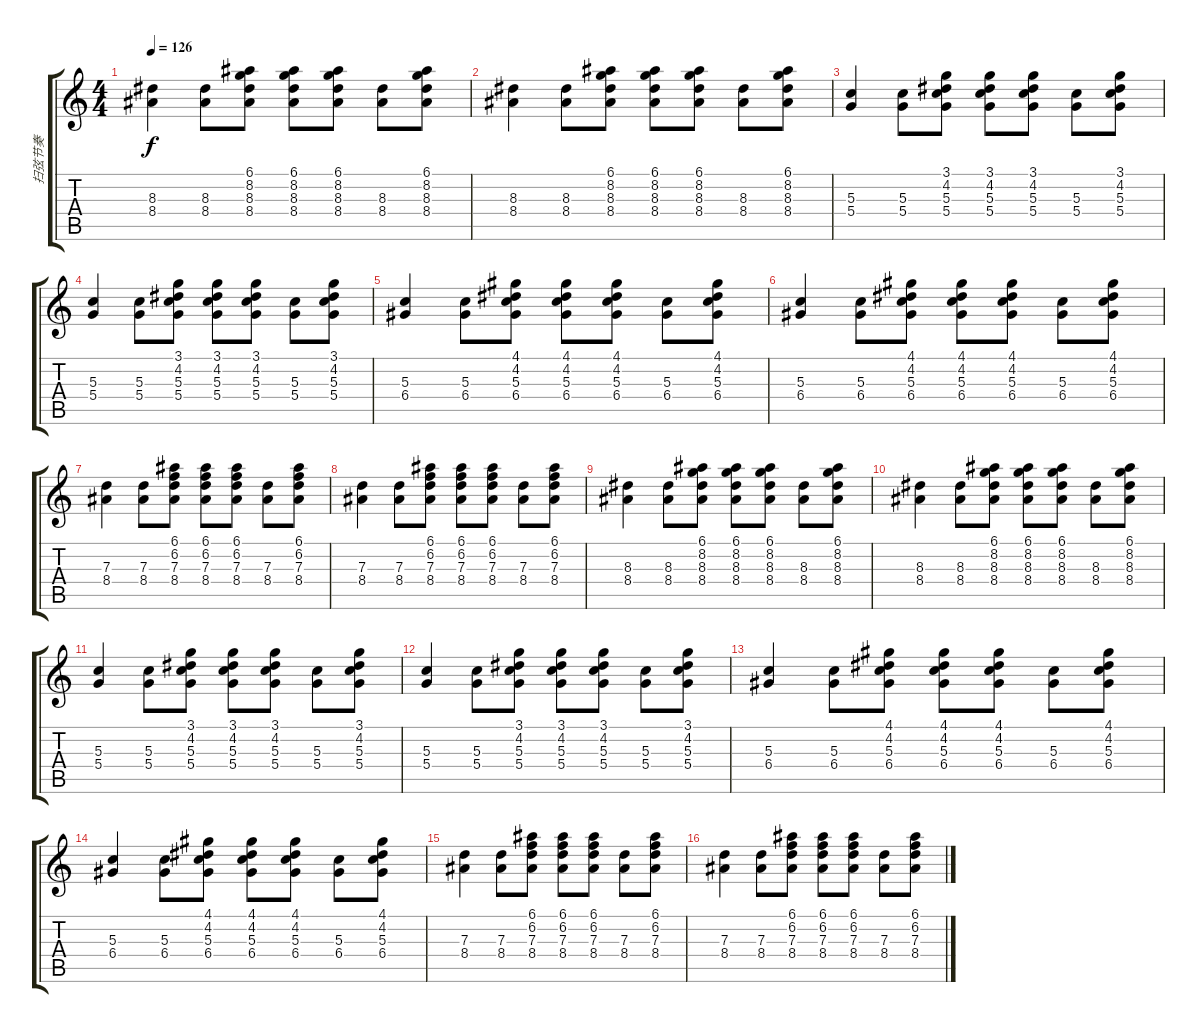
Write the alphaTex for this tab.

\track ("扫弦节奏" "扫弦节奏") {instrument acousticguitarsteel}
\staff {score tabs}
\tuning (E4 B3 G3 D3 A2 E2) {hide}
\ts (4 4)
\tempo 126
\clef g2
\ks c
(8.3 8.4).4{dy f} (8.3 8.4).8 (6.1 8.2 8.3 8.4).8 (6.1 8.2 8.3 8.4).8 (6.1 8.2 8.3 8.4).8 (8.3 8.4).8 (6.1 8.2 8.3 8.4).8 |
(8.3 8.4).4 (8.3 8.4).8 (6.1 8.2 8.3 8.4).8 (6.1 8.2 8.3 8.4).8 (6.1 8.2 8.3 8.4).8 (8.3 8.4).8 (6.1 8.2 8.3 8.4).8 |
(5.3 5.4).4 (5.3 5.4).8 (3.1 4.2 5.3 5.4).8 (3.1 4.2 5.3 5.4).8 (3.1 4.2 5.3 5.4).8 (5.3 5.4).8 (3.1 4.2 5.3 5.4).8 |
(5.3 5.4).4 (5.3 5.4).8 (3.1 4.2 5.3 5.4).8 (3.1 4.2 5.3 5.4).8 (3.1 4.2 5.3 5.4).8 (5.3 5.4).8 (3.1 4.2 5.3 5.4).8 |
(5.3 6.4).4 (5.3 6.4).8 (4.1 4.2 5.3 6.4).8 (4.1 4.2 5.3 6.4).8 (4.1 4.2 5.3 6.4).8 (5.3 6.4).8 (4.1 4.2 5.3 6.4).8 |
(5.3 6.4).4 (5.3 6.4).8 (4.1 4.2 5.3 6.4).8 (4.1 4.2 5.3 6.4).8 (4.1 4.2 5.3 6.4).8 (5.3 6.4).8 (4.1 4.2 5.3 6.4).8 |
(7.3 8.4).4 (7.3 8.4).8 (6.1 6.2 7.3 8.4).8 (6.1 6.2 7.3 8.4).8 (6.1 6.2 7.3 8.4).8 (7.3 8.4).8 (6.1 6.2 7.3 8.4).8 |
(7.3 8.4).4 (7.3 8.4).8 (6.1 6.2 7.3 8.4).8 (6.1 6.2 7.3 8.4).8 (6.1 6.2 7.3 8.4).8 (7.3 8.4).8 (6.1 6.2 7.3 8.4).8 |
(8.3 8.4).4 (8.3 8.4).8 (6.1 8.2 8.3 8.4).8 (6.1 8.2 8.3 8.4).8 (6.1 8.2 8.3 8.4).8 (8.3 8.4).8 (6.1 8.2 8.3 8.4).8 |
(8.3 8.4).4 (8.3 8.4).8 (6.1 8.2 8.3 8.4).8 (6.1 8.2 8.3 8.4).8 (6.1 8.2 8.3 8.4).8 (8.3 8.4).8 (6.1 8.2 8.3 8.4).8 |
(5.3 5.4).4 (5.3 5.4).8 (3.1 4.2 5.3 5.4).8 (3.1 4.2 5.3 5.4).8 (3.1 4.2 5.3 5.4).8 (5.3 5.4).8 (3.1 4.2 5.3 5.4).8 |
(5.3 5.4).4 (5.3 5.4).8 (3.1 4.2 5.3 5.4).8 (3.1 4.2 5.3 5.4).8 (3.1 4.2 5.3 5.4).8 (5.3 5.4).8 (3.1 4.2 5.3 5.4).8 |
(5.3 6.4).4 (5.3 6.4).8 (4.1 4.2 5.3 6.4).8 (4.1 4.2 5.3 6.4).8 (4.1 4.2 5.3 6.4).8 (5.3 6.4).8 (4.1 4.2 5.3 6.4).8 |
(5.3 6.4).4 (5.3 6.4).8 (4.1 4.2 5.3 6.4).8 (4.1 4.2 5.3 6.4).8 (4.1 4.2 5.3 6.4).8 (5.3 6.4).8 (4.1 4.2 5.3 6.4).8 |
(7.3 8.4).4 (7.3 8.4).8 (6.1 6.2 7.3 8.4).8 (6.1 6.2 7.3 8.4).8 (6.1 6.2 7.3 8.4).8 (7.3 8.4).8 (6.1 6.2 7.3 8.4).8 |
(7.3 8.4).4 (7.3 8.4).8 (6.1 6.2 7.3 8.4).8 (6.1 6.2 7.3 8.4).8 (6.1 6.2 7.3 8.4).8 (7.3 8.4).8 (6.1 6.2 7.3 8.4).8
